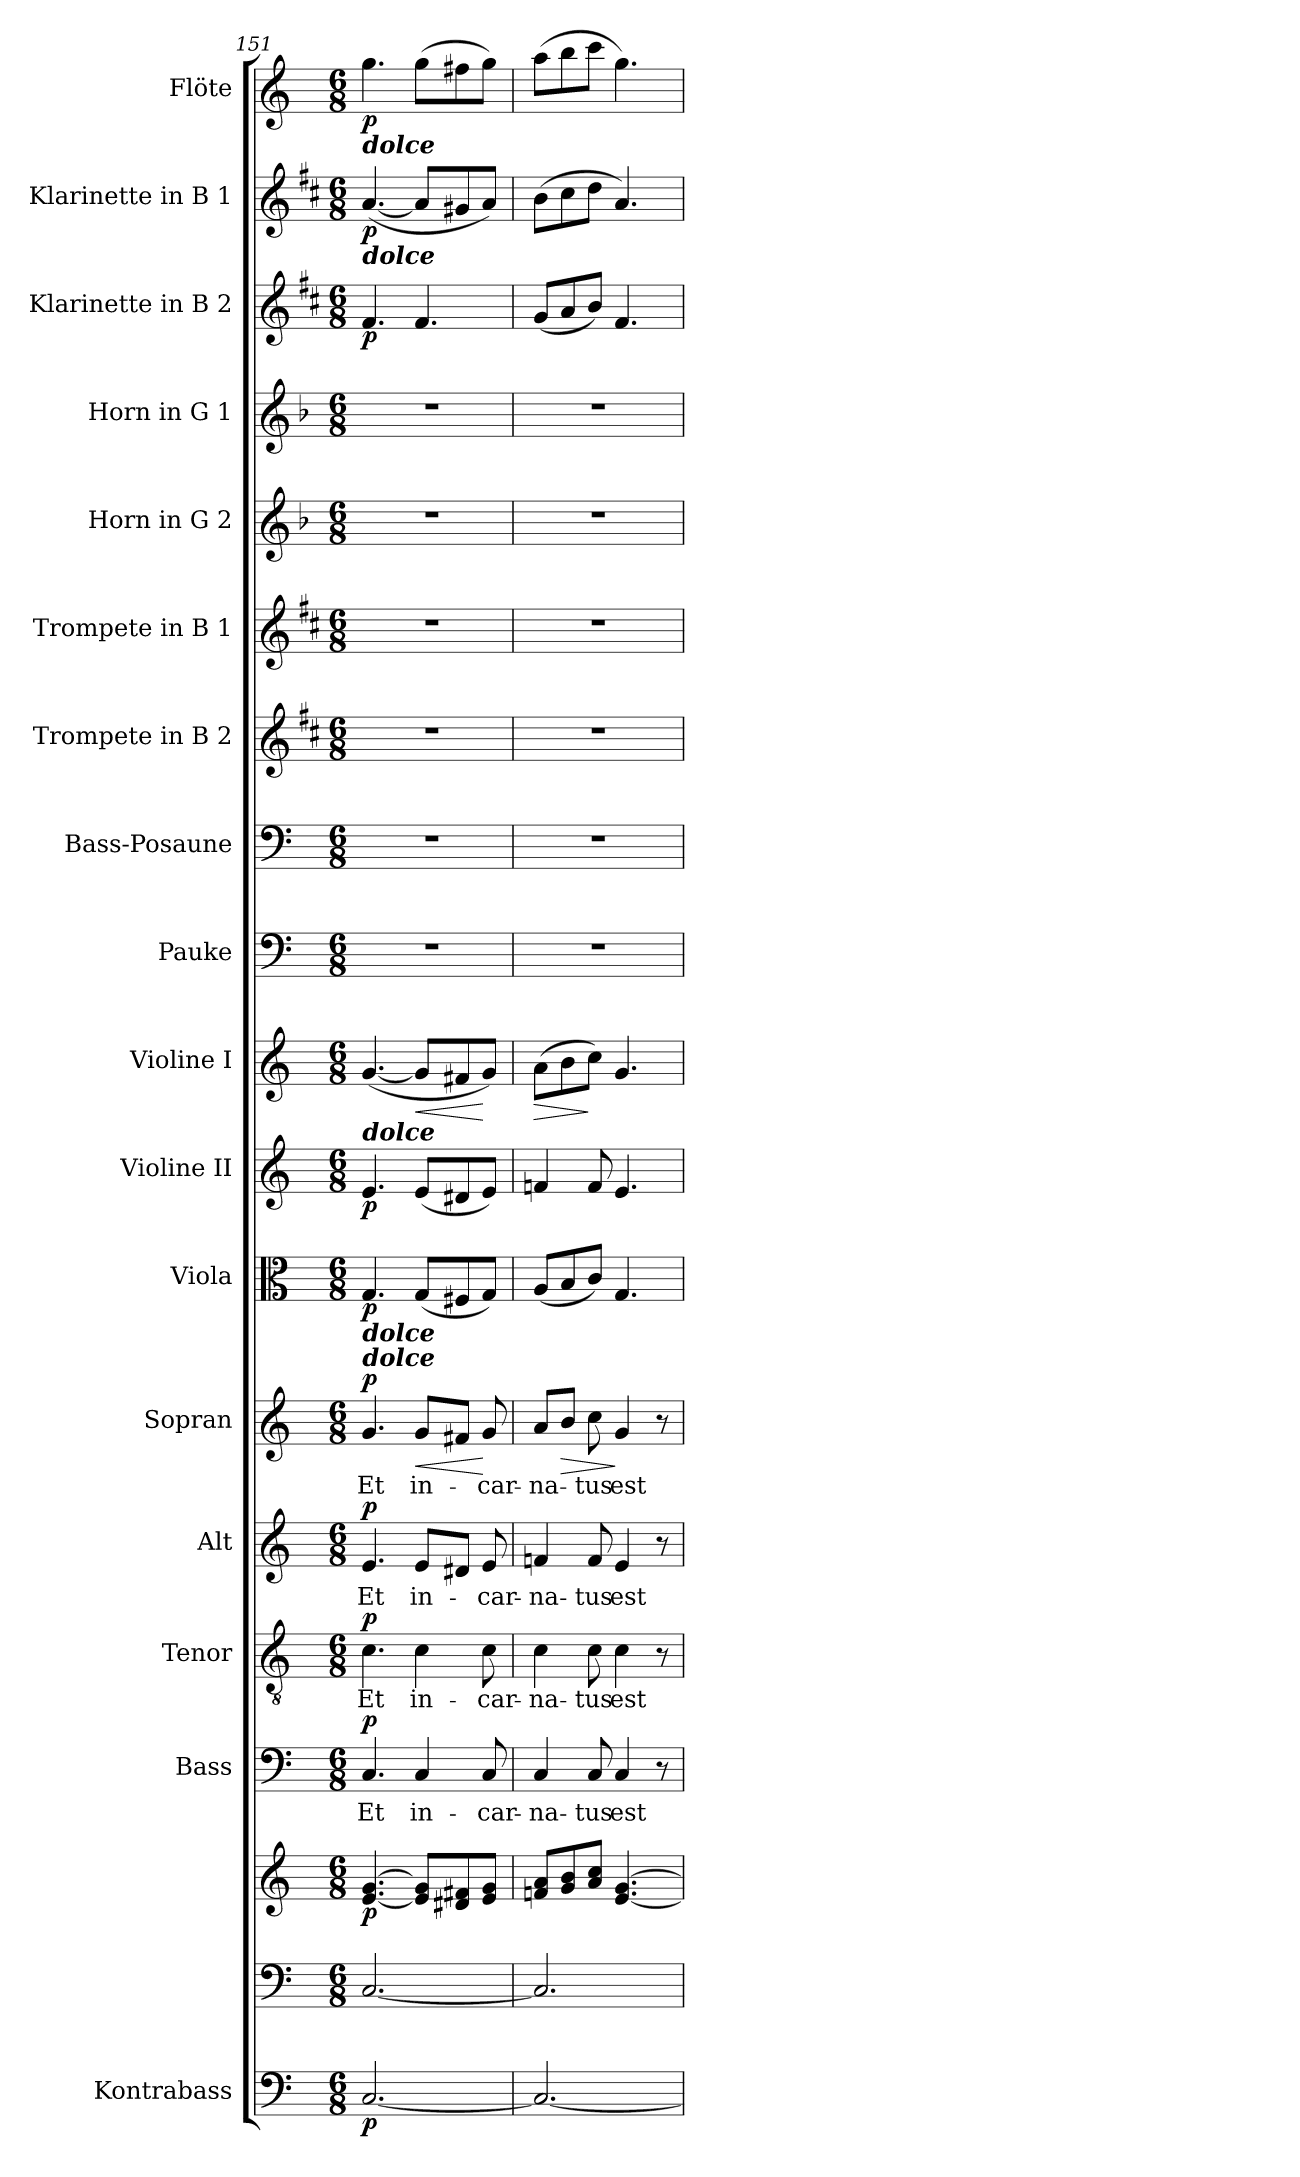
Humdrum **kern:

**kern	**dynam	**kern	**kern	**dynam	**kern	**text	**dynam	**kern	**text	**dynam	**kern	**text	**dynam	**kern	**text	**dynam	**kern	**dynam	**kern	**dynam	**kern	**dynam	**kern	**kern	**kern	**kern	**kern	**kern	**kern	**dynam	**kern	**dynam	**kern	**dynam
*part18	*part18	*part17	*part17	*part17	*part16	*part16	*part16	*part15	*part15	*part15	*part14	*part14	*part14	*part13	*part13	*part13	*part12	*part12	*part11	*part11	*part10	*part10	*part9	*part8	*part7	*part6	*part5	*part4	*part3	*part3	*part2	*part2	*part1	*part1
*staff19	*staff19	*staff18	*staff17	*staff17/18	*staff16	*staff16	*staff16	*staff15	*staff15	*staff15	*staff14	*staff14	*staff14	*staff13	*staff13	*staff13	*staff12	*staff12	*staff11	*staff11	*staff10	*staff10	*staff9	*staff8	*staff7	*staff6	*staff5	*staff4	*staff3	*staff3	*staff2	*staff2	*staff1	*staff1
*I"Kontrabass	*	*	*	*	*I"Bass	*	*	*I"Tenor	*	*	*I"Alt	*	*	*I"Sopran	*	*	*I"Viola	*	*I"Violine II	*	*I"Violine I	*	*I"Pauke	*I"Bass-Posaune	*I"Trompete in B 2	*I"Trompete in B 1	*I"Horn in G 2	*I"Horn in G 1	*I"Klarinette in B 2	*	*I"Klarinette in B 1	*	*I"Flöte	*
*I'Kb.	*	*	*	*	*I'B	*	*	*I'T	*	*	*I'A	*	*	*I'S	*	*	*I'Vla.	*	*I'Vl. II	*	*I'Vl. I	*	*I'Pk.	*I'B. Pos.	*	*	*I'Hrn. 2	*I'Hrn. 1	*	*	*	*	*I'Fl.	*
*clefF4	*	*clefF4	*clefG2	*	*clefF4	*	*	*clefGv2	*	*	*clefG2	*	*	*clefG2	*	*	*clefC3	*	*clefG2	*	*clefG2	*	*clefF4	*clefF4	*clefG2	*clefG2	*clefG2	*clefG2	*clefG2	*	*clefG2	*	*clefG2	*
*ITrd7c12	*	*	*	*	*	*	*	*	*	*	*	*	*	*	*	*	*	*	*	*	*	*	*	*	*ITrd1c2	*ITrd1c2	*ITrd3c5	*ITrd3c5	*ITrd1c2	*	*ITrd1c2	*	*	*
*k[]	*	*k[]	*k[]	*	*k[]	*	*	*k[]	*	*	*k[]	*	*	*k[]	*	*	*k[]	*	*k[]	*	*k[]	*	*k[]	*k[]	*k[]	*k[]	*k[]	*k[]	*k[]	*	*k[]	*	*k[]	*
*C:	*	*C:	*C:	*	*C:	*	*	*C:	*	*	*C:	*	*	*C:	*	*	*C:	*	*C:	*	*C:	*	*C:	*C:	*C:	*C:	*C:	*C:	*C:	*	*C:	*	*C:	*
*M6/8	*	*M6/8	*M6/8	*	*M6/8	*	*	*M6/8	*	*	*M6/8	*	*	*M6/8	*	*	*M6/8	*	*M6/8	*	*M6/8	*	*M6/8	*M6/8	*M6/8	*M6/8	*M6/8	*M6/8	*M6/8	*	*M6/8	*	*M6/8	*
=151	=151	=151	=151	=151	=151	=151	=151	=151	=151	=151	=151	=151	=151	=151	=151	=151	=151	=151	=151	=151	=151	=151	=151	=151	=151	=151	=151	=151	=151	=151	=151	=151	=151	=151
!	!	!	!	!	!	!	!	!	!	!	!	!	!	!	!	!	!	!	!	!	!	!	!	!	!	!	!	!	!	!	!	!	!LO:TX:b:Bi:t=dolce	!
!	!	!	!	!	!	!	!	!	!	!	!	!	!	!	!	!	!	!	!	!	!	!	!	!	!	!	!	!	!	!	!LO:TX:b:Bi:t=dolce	!	!	!
!	!	!	!	!	!	!	!	!	!	!	!	!	!	!	!	!	!	!	!	!	!LO:TX:b:Bi:t=dolce	!	!	!	!	!	!	!	!	!	!	!	!	!
!	!	!	!	!	!	!	!	!	!	!	!	!	!	!	!	!	!LO:TX:b:Bi:t=dolce	!	!	!	!	!	!	!	!	!	!	!	!	!	!	!	!	!
!	!	!	!	!	!	!	!	!	!	!	!	!	!	!LO:TX:a:Bi:t=dolce	!	!	!	!	!	!	!	!	!	!	!	!	!	!	!	!	!	!	!	!
!	!LO:DY:b	!	!	!LO:DY:b	!	!LO:LY:b	!LO:DY:a	!	!LO:LY:b	!LO:DY:a	!	!LO:LY:b	!LO:DY:a	!	!LO:LY:b	!LO:DY:a	!	!LO:DY:b	!	!LO:DY:b	!	!	!	!	!	!	!	!	!	!LO:DY:b	!	!LO:DY:b	!	!LO:DY:b
[2.CC/	p	[2.C/	[4.e/ [4.g/	p	4.C/	Et	p	4.c\	Et	p	4.e/	Et	p	4.g/	Et	p	4.G/	p	4.e/	p	(<[4.g/	.	2.r	2.r	2.r	2.r	2.r	2.r	4.e/	p	(<[4.g/	p	4.gg\	p
!	!	!	!	!	!	!LO:LY:b	!	!	!LO:LY:b	!	!	!LO:LY:b	!	!	!LO:LY:b	!LO:HP:b	!	!	!	!	!	!LO:HP:b	!	!	!	!	!	!	!	!	!	!	!	!
.	.	.	8e/] 8g/]L	.	4C/	in-	.	4c\	in-	.	8e/L	in-	.	8g/L	in-	<	(<8G/L	.	(<8e/L	.	8g/L]	<	.	.	.	.	.	.	4.e/	.	8g/L]	.	(>8gg\L	.
.	.	.	8d#X/ 8f#X/	.	.	.	.	.	.	.	8d#X/J	.	.	8f#X/J	.	.	8F#X/	.	8d#X/	.	8f#X/	.	.	.	.	.	.	.	.	.	8f#X/	.	8ff#X\	.
!	!	!	!	!	!	!LO:LY:b	!	!	!LO:LY:b	!	!	!LO:LY:b	!	!	!LO:LY:b	!	!	!	!	!	!	!	!	!	!	!	!	!	!	!	!	!	!	!
.	.	.	8e/ 8g/J	.	8C/	-car-	.	8c\	-car-	.	8e/	-car-	.	8g/	-car-	[	8G/J)	.	8e/J)	.	8g/J)	[	.	.	.	.	.	.	.	.	8g/J)	.	8gg\J)	.
=152	=152	=152	=152	=152	=152	=152	=152	=152	=152	=152	=152	=152	=152	=152	=152	=152	=152	=152	=152	=152	=152	=152	=152	=152	=152	=152	=152	=152	=152	=152	=152	=152	=152	=152
!	!	!	!	!	!	!LO:LY:b	!	!	!LO:LY:b	!	!	!LO:LY:b	!	!	!LO:LY:b	!	!	!	!	!	!	!LO:HP:b	!	!	!	!	!	!	!	!	!	!	!	!
2.CC/_	.	2.C/]	8fn/ 8a/L	.	4C/	-na-	.	4c\	-na-	.	4fn/	-na-	.	8a/L	-na-	.	(<8A/L	.	4fn/	.	(>8a\L	>	2.r	2.r	2.r	2.r	2.r	2.r	(<8f/L	.	(>8a\L	.	(>8aa\L	.
!	!	!	!	!	!	!	!	!	!	!	!	!	!	!	!	!LO:HP:b	!	!	!	!	!	!	!	!	!	!	!	!	!	!	!	!	!	!
.	.	.	8g/ 8b/	.	.	.	.	.	.	.	.	.	.	8b/J	.	>	8B/	.	.	.	8b\	.	.	.	.	.	.	.	8g/	.	8b\	.	8bb\	.
!	!	!	!	!	!	!LO:LY:b	!	!	!LO:LY:b	!	!	!LO:LY:b	!	!	!LO:LY:b	!	!	!	!	!	!	!	!	!	!	!	!	!	!	!	!	!	!	!
.	.	.	8a/ 8cc/J	.	8C/	-tus	.	8c\	-tus	.	8f/	-tus	.	8cc\	-tus	.	8c/J)	.	8f/	.	8cc\J)	]	.	.	.	.	.	.	8a/J)	.	8cc\J	.	8ccc\J	.
!	!	!	!	!	!	!LO:LY:b	!	!	!LO:LY:b	!	!	!LO:LY:b	!	!	!LO:LY:b	!	!	!	!	!	!	!	!	!	!	!	!	!	!	!	!	!	!	!
.	.	.	[4.e/ [4.g/	.	4C/	est	.	4c\	est	.	4e/	est	.	4g/	est	]	4.G/	.	4.e/	.	4.g/	.	.	.	.	.	.	.	4.e/	.	4.g/)	.	4.gg\)	.
.	.	.	.	.	8r	.	.	8r	.	.	8r	.	.	8r	.	.	.	.	.	.	.	.	.	.	.	.	.	.	.	.	.	.	.	.
=	=	=	=	=	=	=	=	=	=	=	=	=	=	=	=	=	=	=	=	=	=	=	=	=	=	=	=	=	=	=	=	=	=	=
*-	*-	*-	*-	*-	*-	*-	*-	*-	*-	*-	*-	*-	*-	*-	*-	*-	*-	*-	*-	*-	*-	*-	*-	*-	*-	*-	*-	*-	*-	*-	*-	*-	*-	*-
